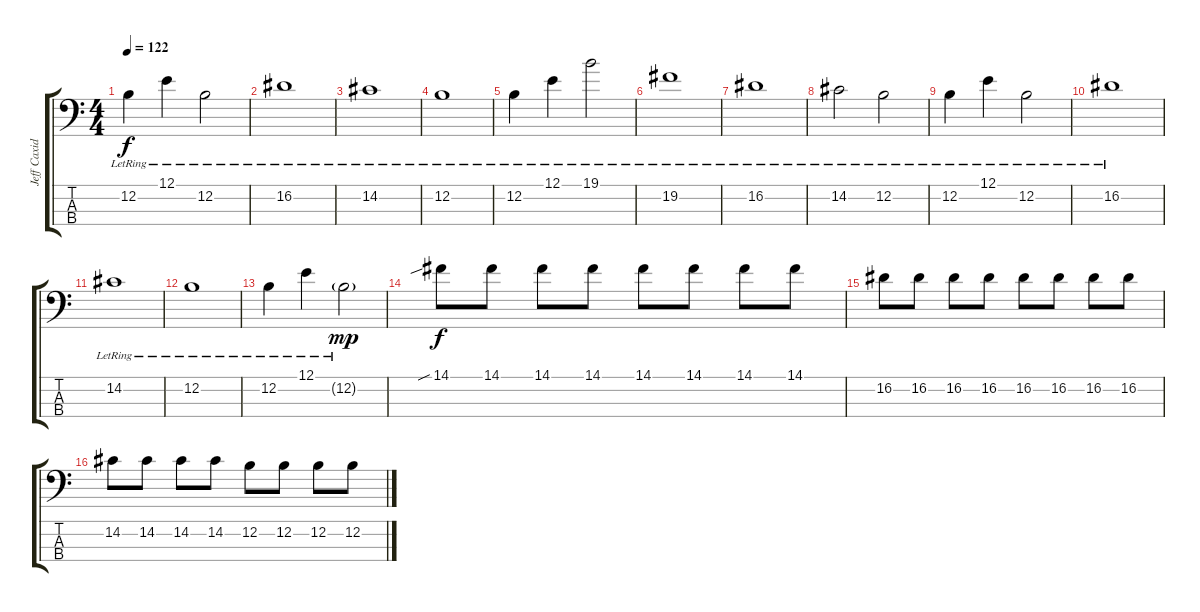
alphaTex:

\track ("Jeff Caxide" "Jeff Caxid") {instrument electricbasspick}
\staff {score tabs}
\tuning (E2 B1 Gb1 B0) {hide}
\ts (4 4)
\tempo 122
\clef f4
\ks c
12.2{lr}.4{dy f} 12.1{lr}.4 12.2{lr}.2 |
16.2{lr}.1 |
14.2{lr}.1 |
12.2{lr}.1 |
12.2{lr}.4 12.1{lr}.4 19.1{lr}.2 |
19.2{lr}.1 |
16.2{lr}.1 |
14.2{lr}.2 12.2{lr}.2 |
12.2{lr}.4 12.1{lr}.4 12.2{lr}.2 |
16.2{lr}.1 |
14.2{lr}.1 |
12.2{lr}.1 |
12.2{lr}.4 12.1{lr}.4 12.2{g lr}.2{dy mp} |
14.1{sib}.8{dy f volume 12} 14.1.8 14.1.8 14.1.8 14.1.8 14.1.8 14.1.8 14.1.8 |
16.2.8 16.2.8 16.2.8 16.2.8 16.2.8 16.2.8 16.2.8 16.2.8 |
14.2.8 14.2.8 14.2.8 14.2.8 12.2.8 12.2.8 12.2.8 12.2.8
